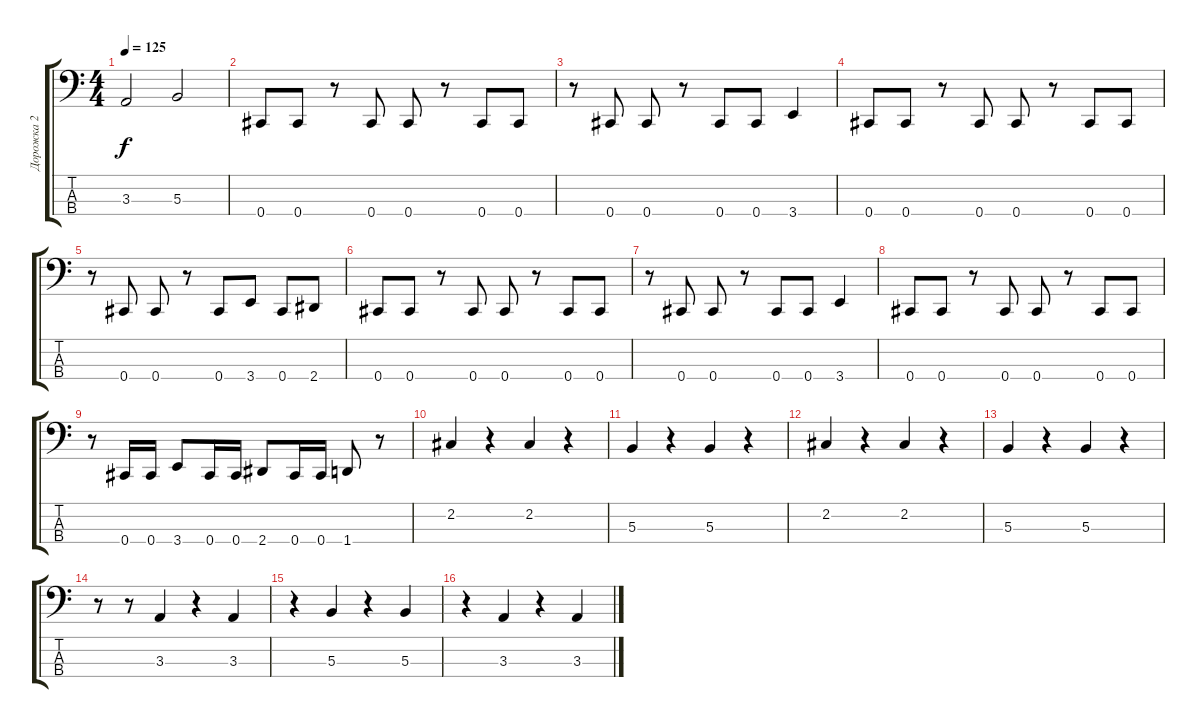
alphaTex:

\track ("Дорожка 2" "Дорожка 2") {instrument electricbassfinger}
\staff {score tabs}
\tuning (E2 B1 Gb1 Db1) {hide}
\ts (4 4)
\tempo 125
\clef f4
\ks c
3.3.2{dy f} 5.3.2 |
0.4.8 0.4.8 r.8 0.4.8 0.4.8 r.8 0.4.8 0.4.8 |
r.8 0.4.8 0.4.8 r.8 0.4.8 0.4.8 3.4.4 |
0.4.8 0.4.8 r.8 0.4.8 0.4.8 r.8 0.4.8 0.4.8 |
r.8 0.4.8 0.4.8 r.8 0.4.8 3.4.8 0.4.8 2.4.8 |
0.4.8 0.4.8 r.8 0.4.8 0.4.8 r.8 0.4.8 0.4.8 |
r.8 0.4.8 0.4.8 r.8 0.4.8 0.4.8 3.4.4 |
0.4.8 0.4.8 r.8 0.4.8 0.4.8 r.8 0.4.8 0.4.8 |
r.8 0.4.16 0.4.16 3.4.8 0.4.16 0.4.16 2.4.8 0.4.16 0.4.16 1.4.8 r.8 |
2.2.4 r.4 2.2.4 r.4 |
5.3.4 r.4 5.3.4 r.4 |
2.2.4 r.4 2.2.4 r.4 |
5.3.4 r.4 5.3.4 r.4 |
r.8 r.8 3.3.4 r.4 3.3.4 |
r.4 5.3.4 r.4 5.3.4 |
r.4 3.3.4 r.4 3.3.4
